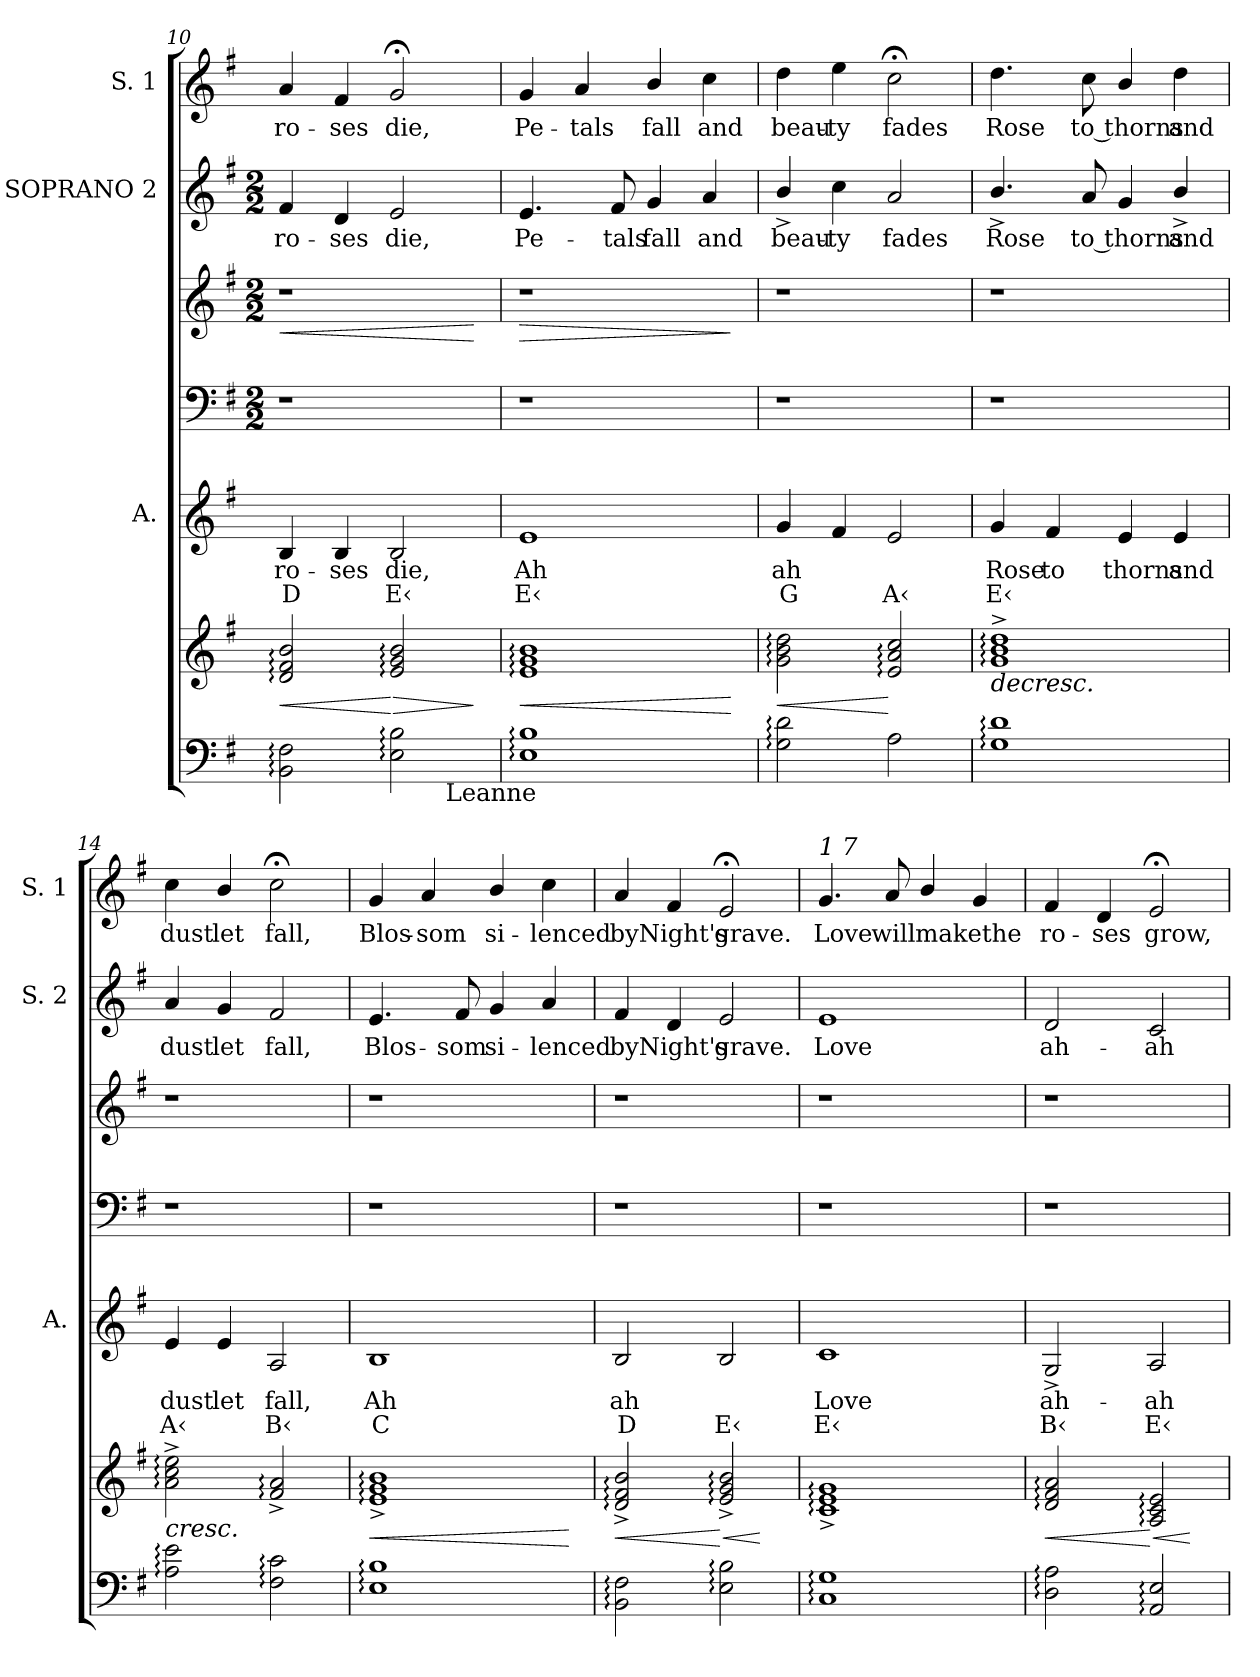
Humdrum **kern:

**kern	**kern	**dynam	**kern	**text	**text	**kern	**kern	**dynam	**kern	**text	**kern	**text
*part7	*part6	*part6	*part5	*part5	*part5	*part4	*part3	*part3	*part2	*part2	*part1	*part1
*staff7	*staff6	*staff6	*staff5	*staff5	*staff5	*staff4	*staff3	*staff3	*staff2	*staff2	*staff1	*staff1
*	*	*	*I"A.	*	*	*	*	*	*I"SOPRANO 2	*	*I"S. 1	*
*	*	*	*I'A.	*	*	*	*	*	*I'S. 2	*	*I'S. 1	*
*clefF4	*clefG2	*	*clefG2	*	*	*clefF4	*clefG2	*	*clefG2	*	*clefG2	*
*k[f#]	*k[f#]	*	*k[f#]	*	*	*k[f#]	*k[f#]	*	*k[f#]	*	*k[f#]	*
*G:	*G:	*	*G:	*	*	*G:	*G:	*	*G:	*	*G:	*
*	*	*	*	*	*	*M2/2	*M2/2	*	*M2/2	*	*	*
=10	=10	=10	=10	=10	=10	=10	=10	=10	=10	=10	=10	=10
!	!	!LO:HP:b	!	!LO:LY:b	!LO:LY:b	!	!	!LO:HP:b	!	!LO:LY:b	!	!LO:LY:b
*^	*	*	*	*	*	*	*	*	*	*	*	*
2BB\: 2F#\:	2.ryy	2d/: 2f#/: 2b/:	<	4B/	ro-	D	1r	1r	<	4f#/	ro-	4a/	ro-
!	!	!	!	!	!LO:LY:b	!	!	!	!	!	!LO:LY:b	!	!LO:LY:b
.	.	.	.	4B/	-ses	.	.	.	.	4d/	-ses	4f#/	-ses
!	!	!	!LO:HP:n=1:b	!	!LO:LY:b	!LO:LY:b	!	!	!	!	!LO:LY:b	!	!LO:LY:b
2E\:> 2B\:>	.	2e/: 2g/: 2b/:	[ >	2B/	die,	E‹	.	.	.	2e/	die,	2g;/	die,
!	!LO:TX:b:t=Leanne	!	!	!	!	!	!	!	!	!	!	!	!
.	4ryy	.	.	.	.	.	.	.	.	.	.	.	.
.	.	.	[ ]	.	.	.	.	.	[	.	.	.	.
=11	=11	=11	=11	=11	=11	=11	=11	=11	=11	=11	=11	=11	=11
!LO:TX:b:t=Daharja Veitch	!	!	!	!	!	!	!	!	!	!	!	!	!
!	!	!	!LO:HP:b	!	!LO:LY:b	!LO:LY:b	!	!	!LO:HP:b	!	!LO:LY:b	!	!LO:LY:b
*v	*v	*	*	*	*	*	*	*	*	*	*	*	*
1E: 1B:	1e: 1g: 1b:	<	1e	Ah	E‹	1r	1r	>	4.e/	Pe-	4g/	Pe-
!	!	!	!	!	!	!	!	!	!	!	!	!LO:LY:b
.	.	.	.	.	.	.	.	.	.	.	4a/	-tals
!	!	!	!	!	!	!	!	!	!	!LO:LY:b	!	!
.	.	.	.	.	.	.	.	.	8f#/	-tals	.	.
!	!	!	!	!	!	!	!	!	!	!LO:LY:b	!	!LO:LY:b
.	.	.	.	.	.	.	.	.	4g/	fall	4b/	fall
!	!	!	!	!	!	!	!	!	!	!LO:LY:b	!	!LO:LY:b
.	.	.	.	.	.	.	.	.	4a/	and	4cc\	and
.	.	[ [	.	.	.	.	.	]	.	.	.	.
=12	=12	=12	=12	=12	=12	=12	=12	=12	=12	=12	=12	=12
!	!	!LO:HP:b	!	!	!	!	!	!	!	!	!	!
!	!	!LO:HP:n=1:b	!	!	!	!	!	!	!	!	!	!
!	!	!LO:HP:n=1:b	!	!	!	!	!	!	!	!	!	!
!	!	!LO:HP:n=1:b	!	!LO:LY:b	!LO:LY:b	!	!	!	!	!LO:LY:b	!	!LO:LY:b
2G\: 2d\:	2g\: 2b\: 2dd\:	> < [ > >	4g/	ah	G	1r	1r	.	4b^>/	beau-	4dd\	beau-
!	!	!	!	!	!	!	!	!	!	!LO:LY:b	!	!LO:LY:b
.	.	.	4f#/	.	.	.	.	.	4cc\	-ty	4ee\	-ty
!	!	!	!	!	!LO:LY:b	!	!	!	!	!LO:LY:b	!	!LO:LY:b
2A:\	2e/: 2a/: 2cc/:	] ]	2e/	.	A‹	.	.	.	2a/	fades	2cc;<\	fades
.	.	]	.	.	.	.	.	.	.	.	.	.
!!LO:PB:g=z
=13	=13	=13	=13	=13	=13	=13	=13	=13	=13	=13	=13	=13
!	!	!LO:HP:b	!	!LO:LY:b	!LO:LY:b	!	!	!	!	!LO:LY:b	!	!LO:LY:b
1G: 1d:	1g:^> 1b:^> 1dd:^>	>	4g/	Rose	E‹	1r	1r	.	4.b^>/	Rose	4.dd\	Rose
!	!	!	!	!LO:LY:b	!	!	!	!	!	!	!	!
.	.	.	4f#/	to	.	.	.	.	.	.	.	.
!	!	!	!	!	!	!	!	!	!	!LO:LY:b	!	!LO:LY:b:rj
.	.	.	.	.	.	.	.	.	8a/	to thorns	8cc\	to thorns
!	!	!	!	!LO:LY:b	!	!	!	!	!	!	!	!
.	.	.	4e/	thorns	.	.	.	.	4g/	.	4b/	.
!	!	!	!	!LO:LY:b	!	!	!	!	!	!LO:LY:b	!	!LO:LY:b
.	.	.	4e/	and	.	.	.	.	4b^>/	and	4dd\	and
=14	=14	=14	=14	=14	=14	=14	=14	=14	=14	=14	=14	=14
!	!	!LO:HP:b	!	!	!	!	!	!	!	!	!	!
!	!	!LO:HP:n=1:b	!	!LO:LY:b	!LO:LY:b	!	!	!	!	!LO:LY:b	!	!LO:LY:b
2A\: 2e\:	2a\:^> 2cc\:^> 2ee\:^>	< <	4e/	dust	A‹	1r	1r	.	4a/	dust	4cc\	dust
!	!	!	!	!LO:LY:b	!	!	!	!	!	!LO:LY:b	!	!LO:LY:b
.	.	.	4e/	let	.	.	.	.	4g/	let	4b/	let
!	!	!	!	!LO:LY:b	!LO:LY:b	!	!	!	!	!LO:LY:b	!	!LO:LY:b
2F#\: 2c\:	2f#/:^< 2a/:^<	.	2A/	fall,	B‹	.	.	.	2f#/	fall,	2cc;<\	fall,
.	.	]	.	.	.	.	.	.	.	.	.	.
=15	=15	=15	=15	=15	=15	=15	=15	=15	=15	=15	=15	=15
!	!	!LO:HP:b	!	!LO:LY:b	!LO:LY:b	!	!	!	!	!LO:LY:b	!	!LO:LY:b
1E: 1B:	1e:^< 1g:^< 1b:^<	<	1B	Ah	C	1r	1r	.	4.e/	Blos-	4g/	Blos-
!	!	!	!	!	!	!	!	!	!	!	!	!LO:LY:b:rj
.	.	.	.	.	.	.	.	.	.	.	4a/	-som
!	!	!	!	!	!	!	!	!	!	!LO:LY:b	!	!
.	.	.	.	.	.	.	.	.	8f#/	-som	.	.
!	!	!	!	!	!	!	!	!	!	!LO:LY:b	!	!LO:LY:b
.	.	.	.	.	.	.	.	.	4g/	si-	4b/	si-
!	!	!	!	!	!	!	!	!	!	!LO:LY:b	!	!LO:LY:b
.	.	.	.	.	.	.	.	.	4a/	-lenced	4cc\	-lenced
.	.	[	.	.	.	.	.	.	.	.	.	.
=16	=16	=16	=16	=16	=16	=16	=16	=16	=16	=16	=16	=16
!	!	!LO:HP:b	!	!	!	!	!	!	!	!	!	!
!	!	!LO:HP:n=1:b	!	!	!	!	!	!	!	!	!	!
!	!	!LO:HP:n=1:b	!	!LO:LY:b	!LO:LY:b	!	!	!	!	!LO:LY:b	!	!LO:LY:b
2BB\: 2F#\:	2d/:^< 2f#/:^< 2b/:^<	< < >	2B/	ah	D	1r	1r	.	4f#/	byNight's	4a/	byNight's
.	.	.	.	.	.	.	.	.	4d/	.	4f#/	.
!	!	!LO:HP:n=1:b	!	!	!LO:LY:b	!	!	!	!	!LO:LY:b	!	!LO:LY:b
2E\: 2B\:	2e/:^< 2g/:^< 2b/:^<	[ [ ] <	2B/	.	E‹	.	.	.	2e/	grave.	2e;/	grave.
.	.	[	.	.	.	.	.	.	.	.	.	.
!!LO:LB:g=z
=17	=17	=17	=17	=17	=17	=17	=17	=17	=17	=17	=17	=17
!	!	!	!	!	!	!	!	!	!	!	!LO:TX:a:i:t=1 7	!
!	!	!	!	!LO:LY:b	!LO:LY:b	!	!	!	!	!LO:LY:b	!	!LO:LY:b
1C: 1G:	1c:^< 1e:^< 1g:^<	.	1c	Love	E‹	1r	1r	.	1e	Love	4.g/	Love
!	!	!	!	!	!	!	!	!	!	!	!	!LO:LY:b:rj
.	.	.	.	.	.	.	.	.	.	.	8a/	will
!	!	!	!	!	!	!	!	!	!	!	!	!LO:LY:b
.	.	.	.	.	.	.	.	.	.	.	4b/	makethe
.	.	.	.	.	.	.	.	.	.	.	4g/	.
=18	=18	=18	=18	=18	=18	=18	=18	=18	=18	=18	=18	=18
!	!	!LO:HP:b	!	!	!	!	!	!	!	!	!	!
!	!	!LO:HP:n=1:b	!	!	!	!	!	!	!	!	!	!
!	!	!LO:HP:n=1:b	!	!	!	!	!	!	!	!	!	!
!	!	!LO:HP:n=1:b	!	!	!	!	!	!	!	!	!	!
!	!	!LO:HP:n=1:b	!	!LO:LY:b	!LO:LY:b	!	!	!	!	!LO:LY:b	!	!LO:LY:b
2D\: 2A\:	2d/: 2f#/: 2a/:	< < < < <	2G^</	ah-	B‹	1r	1r	.	2d/	ah-	4f#/	ro-
!	!	!	!	!	!	!	!	!	!	!	!	!LO:LY:b
.	.	.	.	.	.	.	.	.	.	.	4d/	-ses
!	!	!LO:HP:n=1:b	!	!LO:LY:b	!LO:LY:b	!	!	!	!	!LO:LY:b	!	!LO:LY:b
2AA/: 2E/:	2A/: 2c/: 2e/:	[ [ [ [ [ [ <	2A/	-ah	E‹	.	.	.	2c/	-ah	2e;/	grow,
.	.	[ [	.	.	.	.	.	.	.	.	.	.
=	=	=	=	=	=	=	=	=	=	=	=	=
*-	*-	*-	*-	*-	*-	*-	*-	*-	*-	*-	*-	*-
